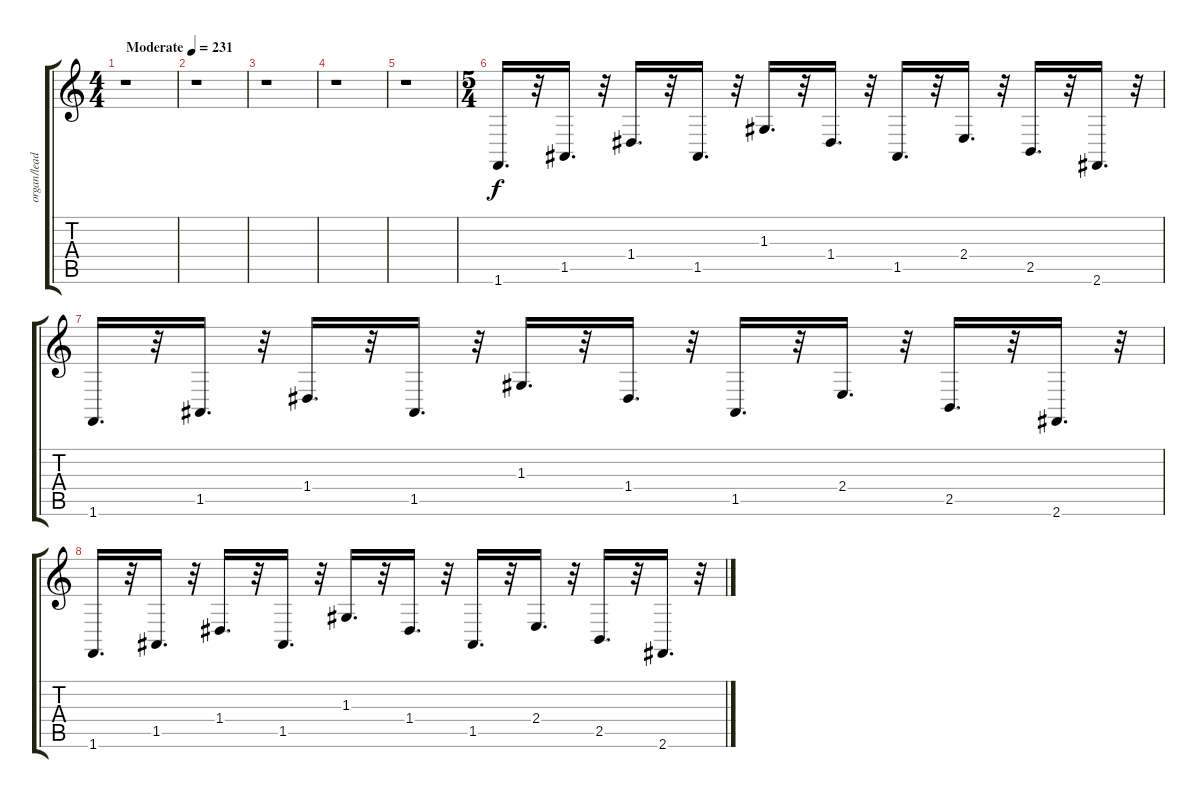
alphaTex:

\track ("organ/lead guitar   " "organ/lead") {instrument percussiveorgan}
\staff {score tabs}
\tuning (E4 B3 G3 D3 A2 E2) {hide}
\ts (4 4)
\tempo (231 "Moderate")
\clef g2
\ks c
r.1{dy f instrument percussiveorgan} |
r.1 |
r.1 |
r.1 |
r.1 |
\ts (5 4)
1.6.16{d} r.32 1.5.16{d} r.32 1.4.16{d} r.32 1.5.16{d} r.32 1.3.16{d} r.32 1.4.16{d} r.32 1.5.16{d} r.32 2.4.16{d} r.32 2.5.16{d} r.32 2.6.16{d} r.32 |
1.6.16{d} r.32 1.5.16{d} r.32 1.4.16{d} r.32 1.5.16{d} r.32 1.3.16{d} r.32 1.4.16{d} r.32 1.5.16{d} r.32 2.4.16{d} r.32 2.5.16{d} r.32 2.6.16{d} r.32 |
1.6.16{d} r.32 1.5.16{d} r.32 1.4.16{d} r.32 1.5.16{d} r.32 1.3.16{d} r.32 1.4.16{d} r.32 1.5.16{d} r.32 2.4.16{d} r.32 2.5.16{d} r.32 2.6.16{d} r.32
